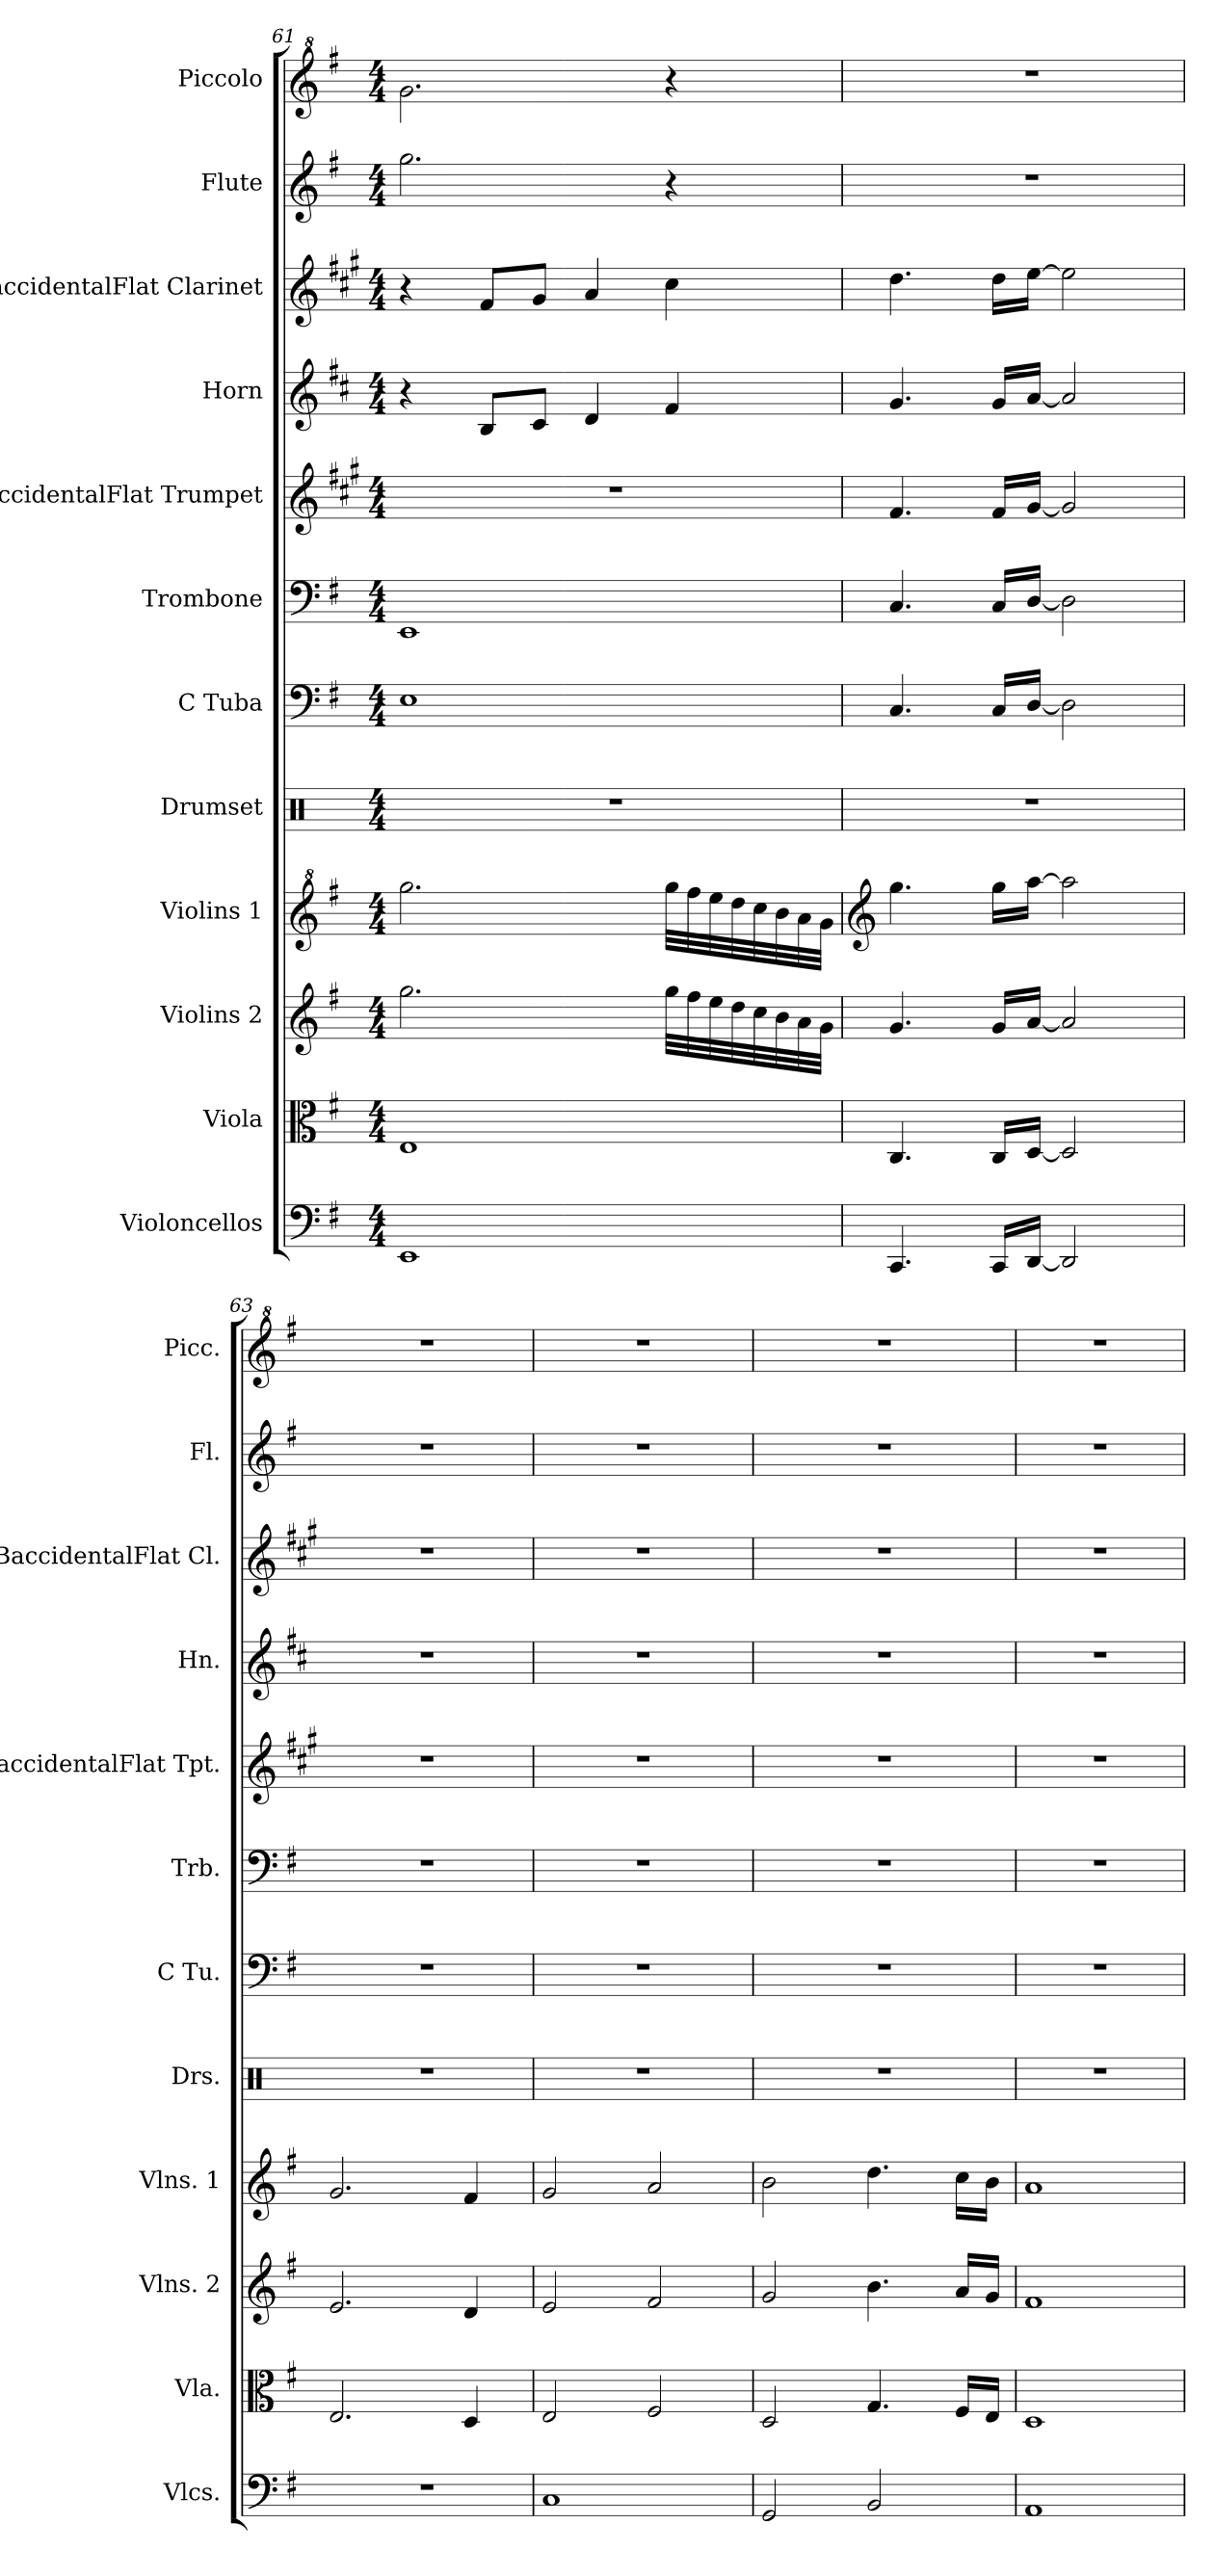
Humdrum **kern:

**kern	**kern	**kern	**kern	**kern	**kern	**kern	**kern	**kern	**kern	**kern	**kern
*part12	*part11	*part10	*part9	*part8	*part7	*part6	*part5	*part4	*part3	*part2	*part1
*staff12	*staff11	*staff10	*staff9	*staff8	*staff7	*staff6	*staff5	*staff4	*staff3	*staff2	*staff1
*I"Violoncellos	*I"Viola	*I"Violins 2	*I"Violins 1	*I"Drumset	*I"C Tuba	*I"Trombone	*I"BaccidentalFlat Trumpet	*I"Horn	*I"BaccidentalFlat Clarinet	*I"Flute	*I"Piccolo
*I'Vlcs.	*I'Vla.	*I'Vlns. 2	*I'Vlns. 1	*I'Drs.	*I'C Tu.	*I'Trb.	*I'BaccidentalFlat Tpt.	*I'Hn.	*I'BaccidentalFlat Cl.	*I'Fl.	*I'Picc.
*clefF4	*clefC3	*clefG2	*clefG^2	*clefX	*clefF4	*clefF4	*clefG2	*clefG2	*clefG2	*clefG2	*clefG^2
*	*	*	*	*	*	*	*ITrd1c2	*ITrd4c7	*ITrd1c2	*	*ITrd-7c-12
*k[f#]	*k[f#]	*k[f#]	*k[f#]	*k[]	*k[f#]	*k[f#]	*k[f#]	*k[f#]	*k[f#]	*k[f#]	*k[f#]
*M4/4	*M4/4	*M4/4	*M4/4	*M4/4	*M4/4	*M4/4	*M4/4	*M4/4	*M4/4	*M4/4	*M4/4
=61	=61	=61	=61	=61	=61	=61	=61	=61	=61	=61	=61
1EE	1E	2.gg\	2.ggg\	1r	1E	1EE	1r	4r	4r	2.gg\	2.ggg\
.	.	.	.	.	.	.	.	8E/L	8e/L	.	.
.	.	.	.	.	.	.	.	8F#/J	8f#/J	.	.
.	.	.	.	.	.	.	.	4G/	4g/	.	.
.	.	32gg\LLL	32ggg\LLL	.	.	.	.	4B/	4b\	4r	4r
.	.	32ff#\	32fff#\	.	.	.	.	.	.	.	.
.	.	32ee\	32eee\	.	.	.	.	.	.	.	.
.	.	32dd\	32ddd\	.	.	.	.	.	.	.	.
.	.	32cc\	32ccc\	.	.	.	.	.	.	.	.
.	.	32b\	32bb\	.	.	.	.	.	.	.	.
.	.	32a\	32aa\	.	.	.	.	.	.	.	.
.	.	32g\JJJ	32gg\JJJ	.	.	.	.	.	.	.	.
=62	=62	=62	=62	=62	=62	=62	=62	=62	=62	=62	=62
*	*	*	*clefG2	*	*	*	*	*	*	*	*
4.CC/	4.C/	4.g/	4.gg\	1r	4.C/	4.C/	4.e/	4.c/	4.cc\	1r	1r
16CC/LL	16C/LL	16g/LL	16gg\LL	.	16C/LL	16C/LL	16e/LL	16c/LL	16cc\LL	.	.
[16DD/JJ	[16D/JJ	[16a/JJ	[16aa\JJ	.	[16D/JJ	[16D/JJ	[16f#/JJ	[16d/JJ	[16dd\JJ	.	.
2DD/]	2D/]	2a/]	2aa\]	.	2D\]	2D\]	2f#/]	2d/]	2dd\]	.	.
!!LO:PB:g=z
=63	=63	=63	=63	=63	=63	=63	=63	=63	=63	=63	=63
1r	2.E/	2.e/	2.g/	1r	1r	1r	1r	1r	1r	1r	1r
.	4D/	4d/	4f#/	.	.	.	.	.	.	.	.
=64	=64	=64	=64	=64	=64	=64	=64	=64	=64	=64	=64
1C	2E/	2e/	2g/	1r	1r	1r	1r	1r	1r	1r	1r
.	2F#/	2f#/	2a/	.	.	.	.	.	.	.	.
=65	=65	=65	=65	=65	=65	=65	=65	=65	=65	=65	=65
2GG/	2D/	2g/	2b\	1r	1r	1r	1r	1r	1r	1r	1r
2BB/	4.G/	4.b\	4.dd\	.	.	.	.	.	.	.	.
.	16F#/LL	16a/LL	16cc\LL	.	.	.	.	.	.	.	.
.	16E/JJ	16g/JJ	16b\JJ	.	.	.	.	.	.	.	.
=66	=66	=66	=66	=66	=66	=66	=66	=66	=66	=66	=66
1AA	1D	1f#	1a	1r	1r	1r	1r	1r	1r	1r	1r
=	=	=	=	=	=	=	=	=	=	=	=
*-	*-	*-	*-	*-	*-	*-	*-	*-	*-	*-	*-
